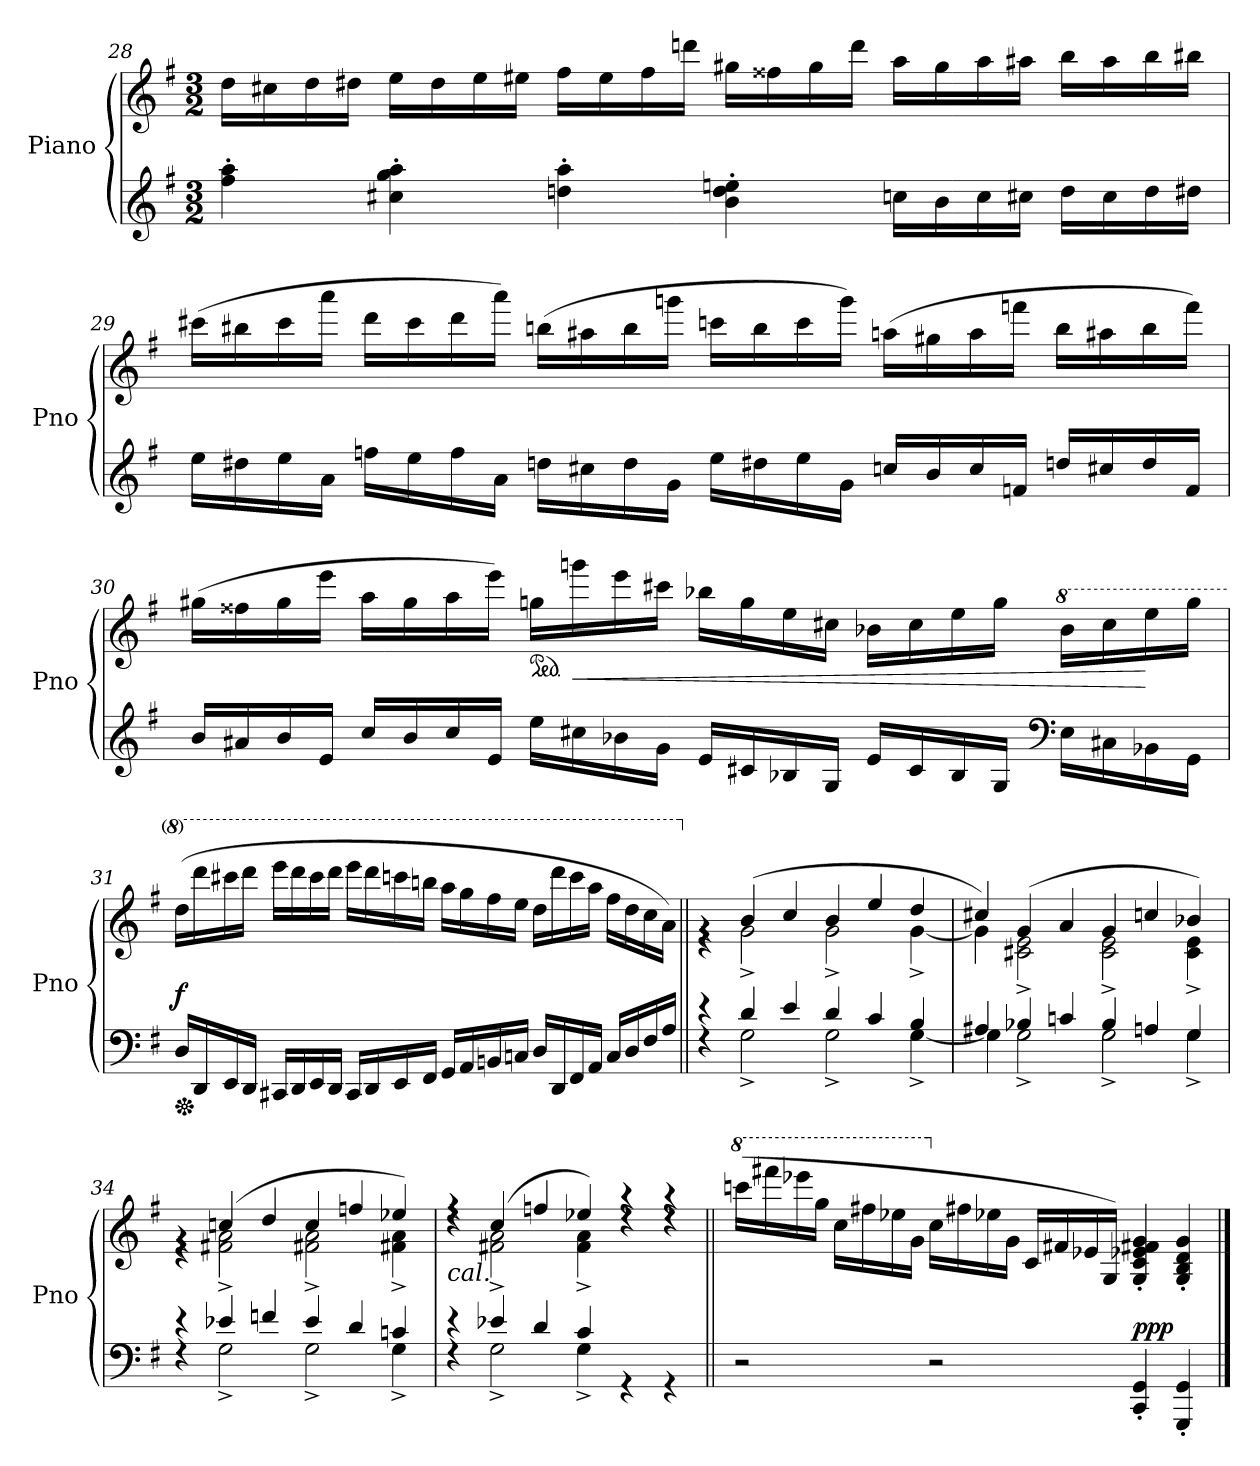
**kern	**kern	**dynam
*part1	*part1	*part1
*staff2	*staff1	*staff1/2
*I"Piano	*	*
*I'Pno	*	*
*clefG2	*clefG2	*
*k[f#]	*k[f#]	*
*M3/2	*M3/2	*
=28	=28	=28
4ff#\' 4aa\'	16dd\LL	.
.	16cc#X\	.
.	16dd\	.
.	16dd#X\JJ	.
4cc#X\' 4gg\' 4aa\'	16ee\LL	.
.	16dd#\	.
.	16ee\	.
.	16ee#X\JJ	.
4ddn\' 4aa\'	16ff#\LL	.
.	16ee#\	.
.	16ff#\	.
.	16dddn\JJ	.
4b\' 4dd\' 4een\'	16gg#X\LL	.
.	16ff##X\	.
.	16gg#\	.
.	16ddd\JJ	.
!	!	!LO:DY:b
16ccn\LL	16aa\LL	other-dynamics
16b\	16gg#\	.
16cc\	16aa\	.
16cc#X\JJ	16aa#X\JJ	.
16dd\LL	16bb\LL	.
16cc#\	16aa#\	.
16dd\	16bb\	.
16dd#X\JJ	16bb#X\JJ	.
!!LO:LB:g=z
=29	=29	=29
16ee\LL	(16ccc#X\LL	.
16dd#X\	16bb#X\	.
16ee\	16ccc#\	.
16a\JJ	16aaa\JJ	.
16ffn\LL	16ddd\LL	.
16ee\	16ccc#\	.
16ff\	16ddd\	.
16a\JJ	16aaa\JJ)	.
16ddn\LL	(16bbn\LL	.
16cc#X\	16aa#X\	.
16dd\	16bb\	.
16g\JJ	16gggn\JJ	.
16ee\LL	16cccn\LL	.
16dd#X\	16bb\	.
16ee\	16ccc\	.
16g\JJ	16ggg\JJ)	.
16ccn/LL	(16aan\LL	.
16b/	16gg#X\	.
16cc/	16aa\	.
16fn/JJ	16fffn\JJ	.
16ddn/LL	16bb\LL	.
16cc#X/	16aa#X\	.
16dd/	16bb\	.
16f/JJ	16fff\JJ)	.
!!LO:PB:g=z
=30	=30	=30
!	!	!LO:DY:b
16b/LL	(16gg#X\LL	other-dynamics
16a#X/	16ff##X\	.
16b/	16gg#\	.
16e/JJ	16eee\JJ	.
16cc/LL	16aa\LL	.
16b/	16gg#\	.
16cc/	16aa\	.
16e/JJ	16eee\JJ)	.
*	*ped	*
16ee\LL	16ggn\LL	.
!	!	!LO:HP:b
16cc#X\	16gggn\	<
16b-X\	16eee\	.
16g\JJ	16ccc#X\JJ	.
16e/LL	16bb-X\LL	.
16c#X/	16gg\	.
16B-X/	16ee\	.
16G/JJ	16cc#X\JJ	.
16e/LL	16b-X\LL	.
16c#/	16cc#\	.
16B-/	16ee\	.
16G/JJ	16gg\JJ	.
*clefF4	*	*
*	*8va	*
16E\LL	16bb-\LL	.
16C#X\	16ccc#\	.
16BB-X\	16eee\	[
16GG\JJ	16ggg\JJ	.
!!LO:LB:g=z
=31	=31	=31
*Xped	*	*
!	!	!LO:DY:a=2
16D/LL	(16ddd\LL	f
16DD/	16dddd\	.
16EE/	16cccc#X\	.
16DD/JJ	16dddd\JJ	.
16CC#X/LL	16eeee\LL	.
16DD/	16dddd\	.
16EE/	16cccc#\	.
16DD/JJ	16dddd\JJ	.
16CC#/LL	16eeee\LL	.
16DD/	16dddd\	.
16EE/	16ccccn\	.
16FF#/JJ	16bbbn\JJ	.
16GG/LL	16aaa\LL	.
16AA/	16ggg\	.
16BBn/	16fff#\	.
16Cn/JJ	16eee\JJ	.
16D/LL	16ddd\LL	.
16DD/	16dddd\	.
16FF#/	16cccc\	.
16AA/JJ	16aaa\JJ	.
16C/LL	16fff#\LL	.
16D/	16ddd\	.
16F#/	16ccc\	.
16A/JJ	16aa\JJ)	.
=32||	=32||	=32||
*^	*	*
*	*	*X8va	*
*	*	*^	*
!	!	!	!	!LO:DY:a
!	!	!	!	!LO:DY:n=1:b
4r	4rF	4rg	4r	other-dynamics other-dynamics
4d/	2G^\	(4b/	2g^\	.
4e/	.	4cc/	.	.
4d/	2G^\	4b/	2g^\	.
4c/	.	4ee/	.	.
4B/	[4G^\	4dd/	[4g^\	.
=33	=33	=33	=33	=33
4A#X/	4G\]	4cc#X/)	4g\]	.
4B-X/	2G^\	(4g/	2c#X\^ 2e\^	.
4cn/	.	4a/	.	.
4B-/	2G^\	4g/	2c#\^ 2e\^	.
4An/	.	4ccn/	.	.
4G/	4G^\	4b-X/)	4c#\^ 4e\^	.
!!LO:LB:g=z	!!
=34	=34	=34	=34	=34
4r	4rF	4rg	4r	.
4e-X/	2G^\	(4ccn/	2f#X\^ 2a\^	.
4fn/	.	4dd/	.	.
4e-/	2G^\	4cc/	2f#X\^ 2a\^	.
4d/	.	4ffn/	.	.
4cn/	4G^\	4ee-X/)	4f#X\^ 4a\^	.
=35	=35	=35	=35	=35
!	!	!LO:TX:b:i:t=cal.	!	!
4r	4rF	4r	4rdd	.
4e-X/	2G^\	(4cc/	2f#X\^ 2a\^	.
4d/	.	4ffn/	.	.
4c/	4G^\	4ee-X/)	4f#\^ 4a\^	.
4rGG	2ryy	4r	4rdd	.
4rGG	.	4r	4rdd	.
*v	*v	*	*	*
*	*v	*v	*
=36||	=36||	=36||
*	*8va	*
*	*^	*
!	!LO:TX:a:B:t=A tempo	!	!
!	!	!	!LO:DY:b
!	!	!	!LO:DY:n=1:b
*	*v	*v	*
2r	(16ccccn\LL	pp other-dynamics
.	16ffff#X\	.
.	16eeee-X\	.
.	16ggg\JJ	.
.	16ccc\LL	.
.	16fff#X\	.
.	16eee-X\	.
.	16gg\JJ	.
*	*X8va	*
2r	16cc\LL	.
.	16ff#X\	.
.	16ee-X\	.
.	16g\JJ	.
.	16c/LL	.
.	16f#X/	.
.	16e-X/	.
.	16G/JJ)	.
!	!	!LO:DY:n=2:a=2
4CC/' 4GG/'	4G/' 4c/' 4e-X/' 4f#X/' 4g/'	ppp
4GGG/' 4GG/'	4G/' 4B/' 4d/' 4g/'	.
==	==	==
*-	*-	*-
